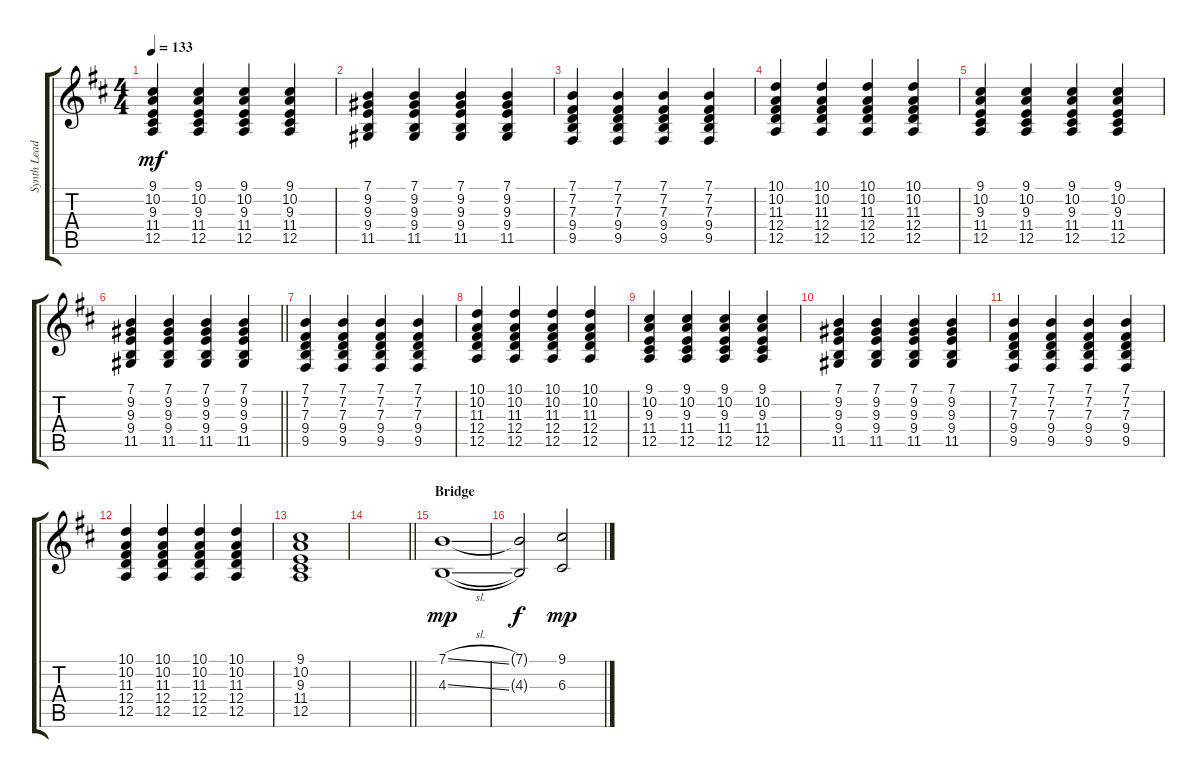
\track ("Synth Lead" "Synth Lead") {instrument flute}
\staff {score tabs}
\tuning (E4 B3 G3 D3 A2 E2) {hide}
\ts (4 4)
\tempo 133
\clef g2
\ks bminor
(9.1 10.2 9.3 11.4 12.5).4{dy mf} (9.1 10.2 9.3 11.4 12.5).4 (9.1 10.2 9.3 11.4 12.5).4 (9.1 10.2 9.3 11.4 12.5).4 |
(7.1 9.2 9.3 9.4 11.5).4 (7.1 9.2 9.3 9.4 11.5).4 (7.1 9.2 9.3 9.4 11.5).4 (7.1 9.2 9.3 9.4 11.5).4 |
(7.1 7.2 7.3 9.4 9.5).4 (7.1 7.2 7.3 9.4 9.5).4 (7.1 7.2 7.3 9.4 9.5).4 (7.1 7.2 7.3 9.4 9.5).4 |
(10.1 10.2 11.3 12.4 12.5).4 (10.1 10.2 11.3 12.4 12.5).4 (10.1 10.2 11.3 12.4 12.5).4 (10.1 10.2 11.3 12.4 12.5).4 |
(9.1 10.2 9.3 11.4 12.5).4 (9.1 10.2 9.3 11.4 12.5).4 (9.1 10.2 9.3 11.4 12.5).4 (9.1 10.2 9.3 11.4 12.5).4 |
\barLineRight lightlight
(7.1 9.2 9.3 9.4 11.5).4 (7.1 9.2 9.3 9.4 11.5).4 (7.1 9.2 9.3 9.4 11.5).4 (7.1 9.2 9.3 9.4 11.5).4 |
(7.1 7.2 7.3 9.4 9.5).4 (7.1 7.2 7.3 9.4 9.5).4 (7.1 7.2 7.3 9.4 9.5).4 (7.1 7.2 7.3 9.4 9.5).4 |
(10.1 10.2 11.3 12.4 12.5).4 (10.1 10.2 11.3 12.4 12.5).4 (10.1 10.2 11.3 12.4 12.5).4 (10.1 10.2 11.3 12.4 12.5).4 |
(9.1 10.2 9.3 11.4 12.5).4 (9.1 10.2 9.3 11.4 12.5).4 (9.1 10.2 9.3 11.4 12.5).4 (9.1 10.2 9.3 11.4 12.5).4 |
(7.1 9.2 9.3 9.4 11.5).4 (7.1 9.2 9.3 9.4 11.5).4 (7.1 9.2 9.3 9.4 11.5).4 (7.1 9.2 9.3 9.4 11.5).4 |
(7.1 7.2 7.3 9.4 9.5).4 (7.1 7.2 7.3 9.4 9.5).4 (7.1 7.2 7.3 9.4 9.5).4 (7.1 7.2 7.3 9.4 9.5).4 |
(10.1 10.2 11.3 12.4 12.5).4 (10.1 10.2 11.3 12.4 12.5).4 (10.1 10.2 11.3 12.4 12.5).4 (10.1 10.2 11.3 12.4 12.5).4 |
(9.1 10.2 9.3 11.4 12.5).1 |
\barLineRight lightlight
|
\section ("" "Bridge")
(7.1{sl} 4.3{sl}).1{dy mp} |
(7.1{t} 4.3{t}).2{dy f} (9.1{sl} 6.3{sl}).2{dy mp}
